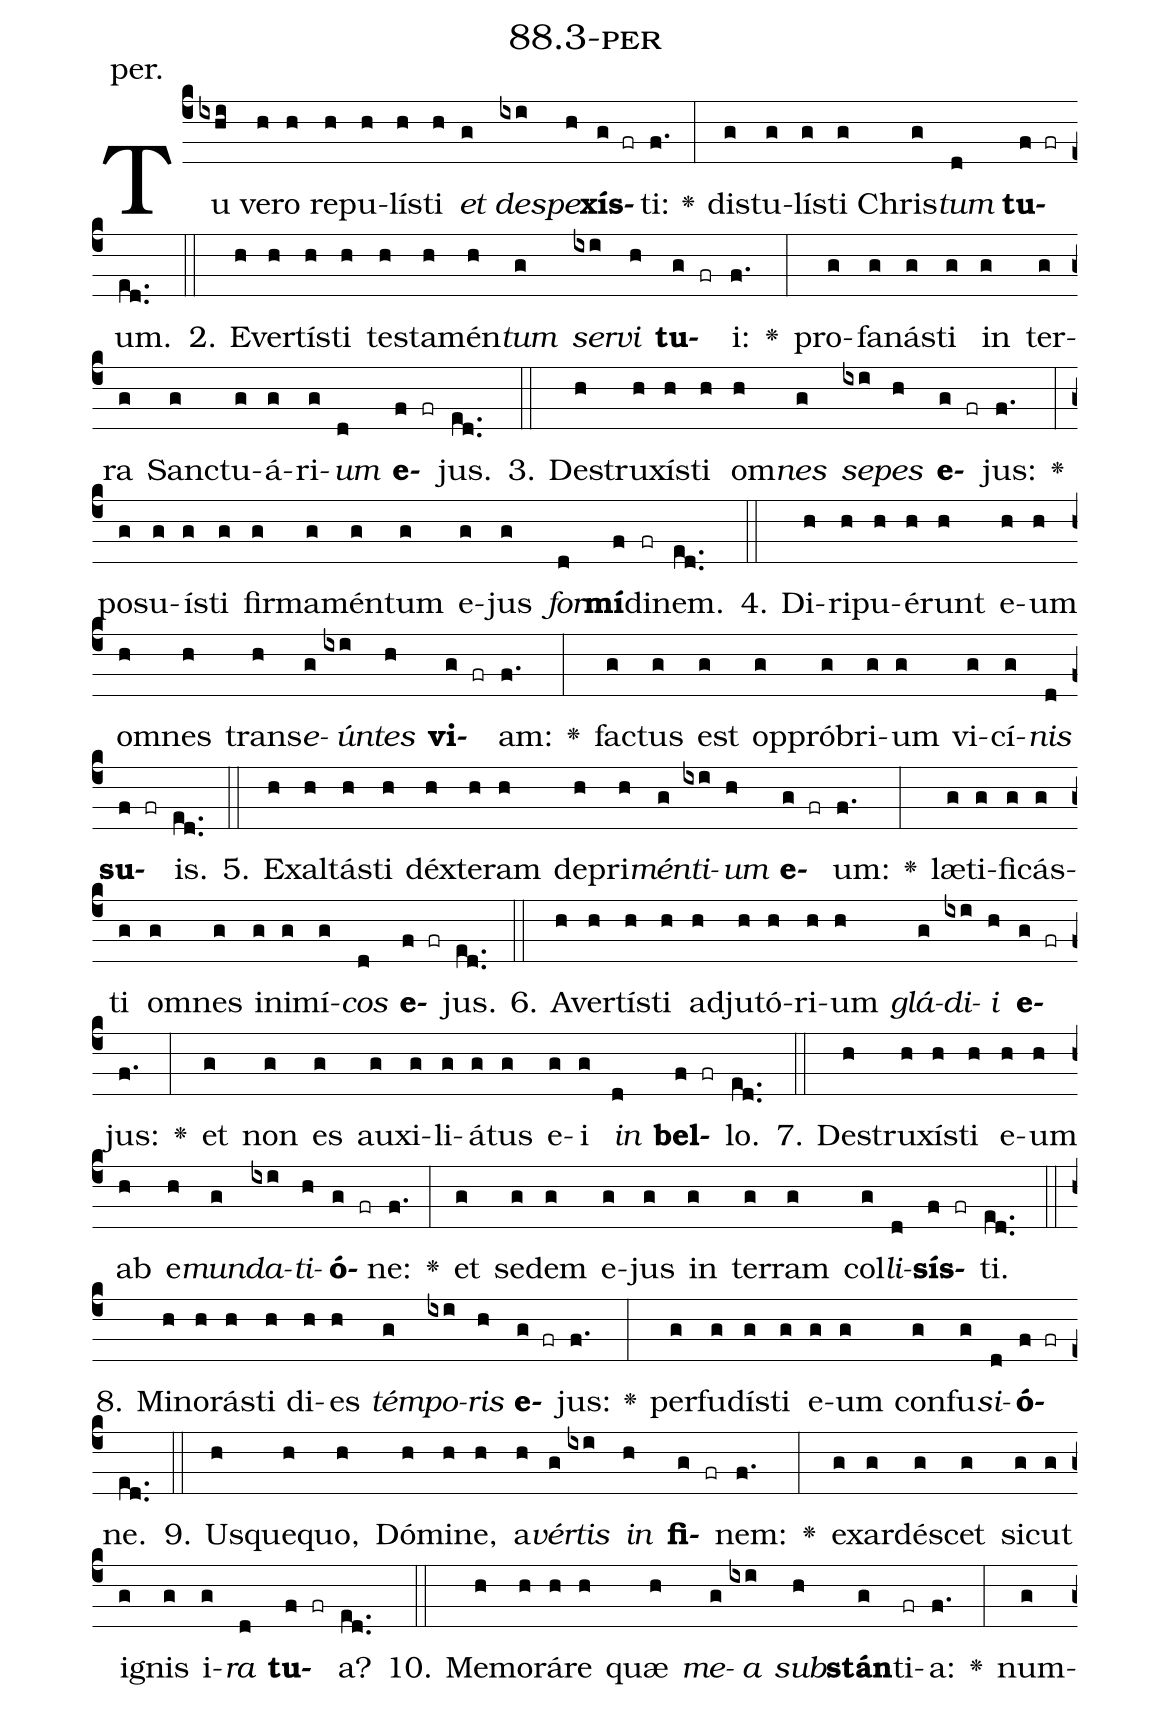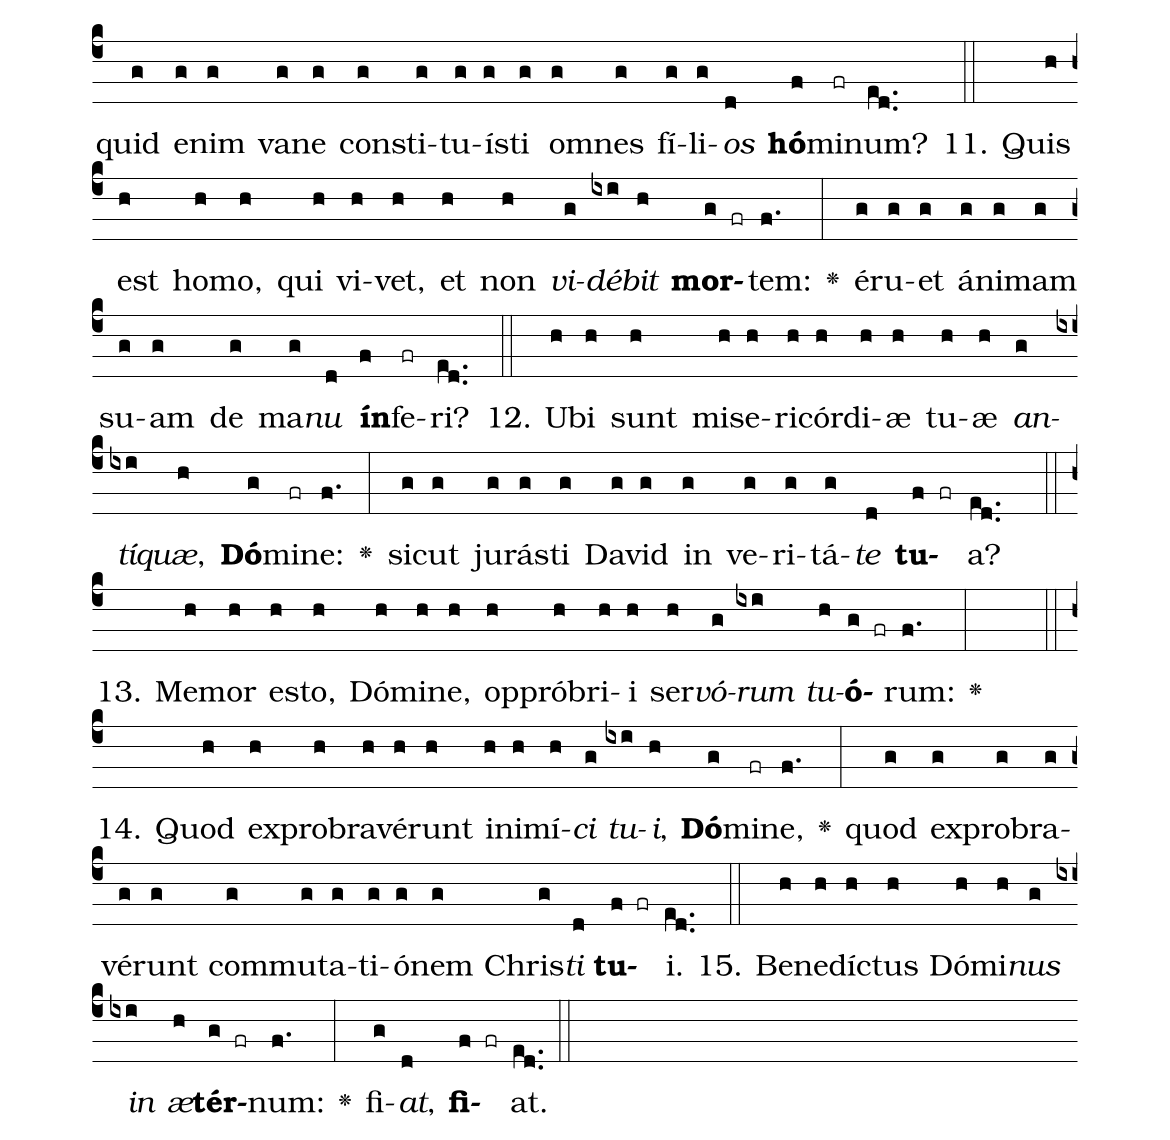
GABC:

name: 88.3-per;
annotation: per.;
%%
(c4)Tu(ixhi) ve(h)ro(h) re(h)pu(h)lís(h)ti(h) <i>et</i>(g) <i>de</i>(ixi)<i>spe</i>(h)<b>xís</b>(g fr)ti:(f.) <v>\greheightstar</v>(:) dis(g)tu(g)lís(g)ti(g) Chris(g)<i>tum</i>(d) <b>tu</b>(f fr)um.(ed..) (::)
2. E(h)ver(h)tís(h)ti(h) tes(h)ta(h)mén(h)<i>tum</i>(g) <i>ser</i>(ixi)<i>vi</i>(h) <b>tu</b>(g fr)i:(f.) <v>\greheightstar</v>(:) pro(g)fa(g)nás(g)ti(g) in(g) ter(g)ra(g) Sanc(g)tu(g)á(g)ri(g)<i>um</i>(d) <b>e</b>(f fr)jus.(ed..) (::)
3. De(h)stru(h)xís(h)ti(h) om(h)<i>nes</i>(g) <i>se</i>(ixi)<i>pes</i>(h) <b>e</b>(g fr)jus:(f.) <v>\greheightstar</v>(:) po(g)su(g)ís(g)ti(g) fir(g)ma(g)mén(g)tum(g) e(g)jus(g) <i>for</i>(d)<b>mí</b>(f)di(fr)nem.(ed..) (::)
4. Di(h)ri(h)pu(h)é(h)runt(h) e(h)um(h) om(h)nes(h) trans(h)<i>e</i>(g)<i>ún</i>(ixi)<i>tes</i>(h) <b>vi</b>(g fr)am:(f.) <v>\greheightstar</v>(:) fac(g)tus(g) est(g) op(g)pró(g)bri(g)um(g) vi(g)cí(g)<i>nis</i>(d) <b>su</b>(f fr)is.(ed..) (::)
5. Ex(h)al(h)tás(h)ti(h) déx(h)te(h)ram(h) de(h)pri(h)<i>mén</i>(g)<i>ti</i>(ixi)<i>um</i>(h) <b>e</b>(g fr)um:(f.) <v>\greheightstar</v>(:) læ(g)ti(g)fi(g)cás(g)ti(g) om(g)nes(g) in(g)i(g)mí(g)<i>cos</i>(d) <b>e</b>(f fr)jus.(ed..) (::)
6. A(h)ver(h)tís(h)ti(h) ad(h)ju(h)tó(h)ri(h)um(h) <i>glá</i>(g)<i>di</i>(ixi)<i>i</i>(h) <b>e</b>(g fr)jus:(f.) <v>\greheightstar</v>(:) et(g) non(g) es(g) au(g)xi(g)li(g)á(g)tus(g) e(g)i(g) <i>in</i>(d) <b>bel</b>(f fr)lo.(ed..) (::)
7. De(h)stru(h)xís(h)ti(h) e(h)um(h) ab(h) e(h)<i>mun</i>(g)<i>da</i>(ixi)<i>ti</i>(h)<b>ó</b>(g fr)ne:(f.) <v>\greheightstar</v>(:) et(g) se(g)dem(g) e(g)jus(g) in(g) ter(g)ram(g) col(g)<i>li</i>(d)<b>sís</b>(f fr)ti.(ed..) (::)
8. Mi(h)no(h)rás(h)ti(h) di(h)es(h) <i>tém</i>(g)<i>po</i>(ixi)<i>ris</i>(h) <b>e</b>(g fr)jus:(f.) <v>\greheightstar</v>(:) per(g)fu(g)dís(g)ti(g) e(g)um(g) con(g)fu(g)<i>si</i>(d)<b>ó</b>(f fr)ne.(ed..) (::)
9. Us(h)que(h)quo,(h) Dó(h)mi(h)ne,(h) a(h)<i>vér</i>(g)<i>tis</i>(ixi) <i>in</i>(h) <b>fi</b>(g fr)nem:(f.) <v>\greheightstar</v>(:) ex(g)ar(g)dé(g)scet(g) sic(g)ut(g) i(g)gnis(g) i(g)<i>ra</i>(d) <b>tu</b>(f fr)a?(ed..) (::)
10. Me(h)mo(h)rá(h)re(h) quæ(h) <i>me</i>(g)<i>a</i>(ixi) <i>sub</i>(h)<b>stán</b>(g)ti(fr)a:(f.) <v>\greheightstar</v>(:) num(g)quid(g) e(g)nim(g) va(g)ne(g) con(g)sti(g)tu(g)ís(g)ti(g) om(g)nes(g) fí(g)li(g)<i>os</i>(d) <b>hó</b>(f)mi(fr)num?(ed..) (::)
11. Quis(h) est(h) ho(h)mo,(h) qui(h) vi(h)vet,(h) et(h) non(h) <i>vi</i>(g)<i>dé</i>(ixi)<i>bit</i>(h) <b>mor</b>(g fr)tem:(f.) <v>\greheightstar</v>(:) é(g)ru(g)et(g) á(g)ni(g)mam(g) su(g)am(g) de(g) ma(g)<i>nu</i>(d) <b>ín</b>(f)fe(fr)ri?(ed..) (::)
12. U(h)bi(h) sunt(h) mi(h)se(h)ri(h)cór(h)di(h)æ(h) tu(h)æ(h) <i>an</i>(g)<i>tí</i>(ixi)<i>quæ</i>,(h) <b>Dó</b>(g)mi(fr)ne:(f.) <v>\greheightstar</v>(:) sic(g)ut(g) ju(g)rás(g)ti(g) Da(g)vid(g) in(g) ve(g)ri(g)tá(g)<i>te</i>(d) <b>tu</b>(f fr)a?(ed..) (::)
13. Me(h)mor(h) es(h)to,(h) Dó(h)mi(h)ne,(h) op(h)pró(h)bri(h)i(h) ser(h)<i>vó</i>(g)<i>rum</i>(ixi) <i>tu</i>(h)<b>ó</b>(g fr)rum:(f.) <v>\greheightstar</v>(:)  (::)
14. Quod(h) ex(h)pro(h)bra(h)vé(h)runt(h) in(h)i(h)mí(h)<i>ci</i>(g) <i>tu</i>(ixi)<i>i</i>,(h) <b>Dó</b>(g)mi(fr)ne,(f.) <v>\greheightstar</v>(:) quod(g) ex(g)pro(g)bra(g)vé(g)runt(g) com(g)mu(g)ta(g)ti(g)ó(g)nem(g) Chris(g)<i>ti</i>(d) <b>tu</b>(f fr)i.(ed..) (::)
15. Be(h)ne(h)díc(h)tus(h) Dó(h)mi(h)<i>nus</i>(g) <i>in</i>(ixi) <i>æ</i>(h)<b>tér</b>(g fr)num:(f.) <v>\greheightstar</v>(:) fi(g)<i>at</i>,(d) <b>fi</b>(f fr)at.(ed..) (::)
